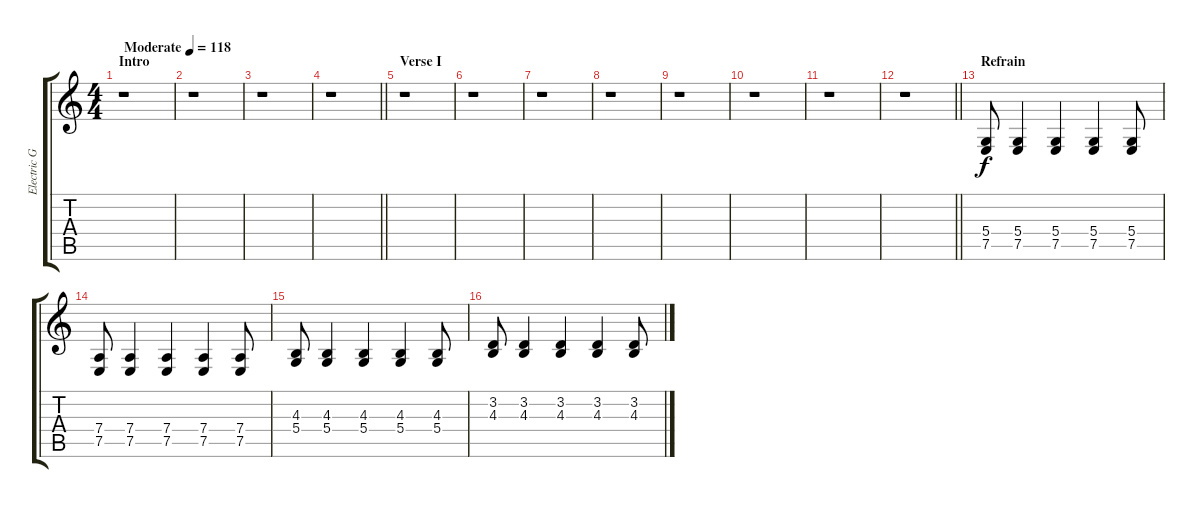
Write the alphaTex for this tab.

\track ("Electric Guitar" "Electric G") {instrument fx4atmosphere}
\staff {score tabs}
\tuning (E4 B3 G3 D3 A2 E2) {hide}
\ts (4 4)
\section ("" "Intro")
\tempo (118 "Moderate")
\clef g2
\ks c
r.1{dy f instrument fx4atmosphere} |
r.1 |
r.1 |
\barLineRight lightlight
r.1 |
\section ("" "Verse I")
r.1 |
r.1 |
r.1 |
r.1 |
r.1 |
r.1 |
r.1 |
\barLineRight lightlight
r.1 |
\section ("" "Refrain")
(5.4 7.5).8 (5.4 7.5).4 (5.4 7.5).4 (5.4 7.5).4 (5.4 7.5).8 |
(7.4 7.5).8 (7.4 7.5).4 (7.4 7.5).4 (7.4 7.5).4 (7.4 7.5).8 |
(4.3 5.4).8 (4.3 5.4).4 (4.3 5.4).4 (4.3 5.4).4 (4.3 5.4).8 |
(3.2 4.3).8 (3.2 4.3).4 (3.2 4.3).4 (3.2 4.3).4 (3.2 4.3).8
